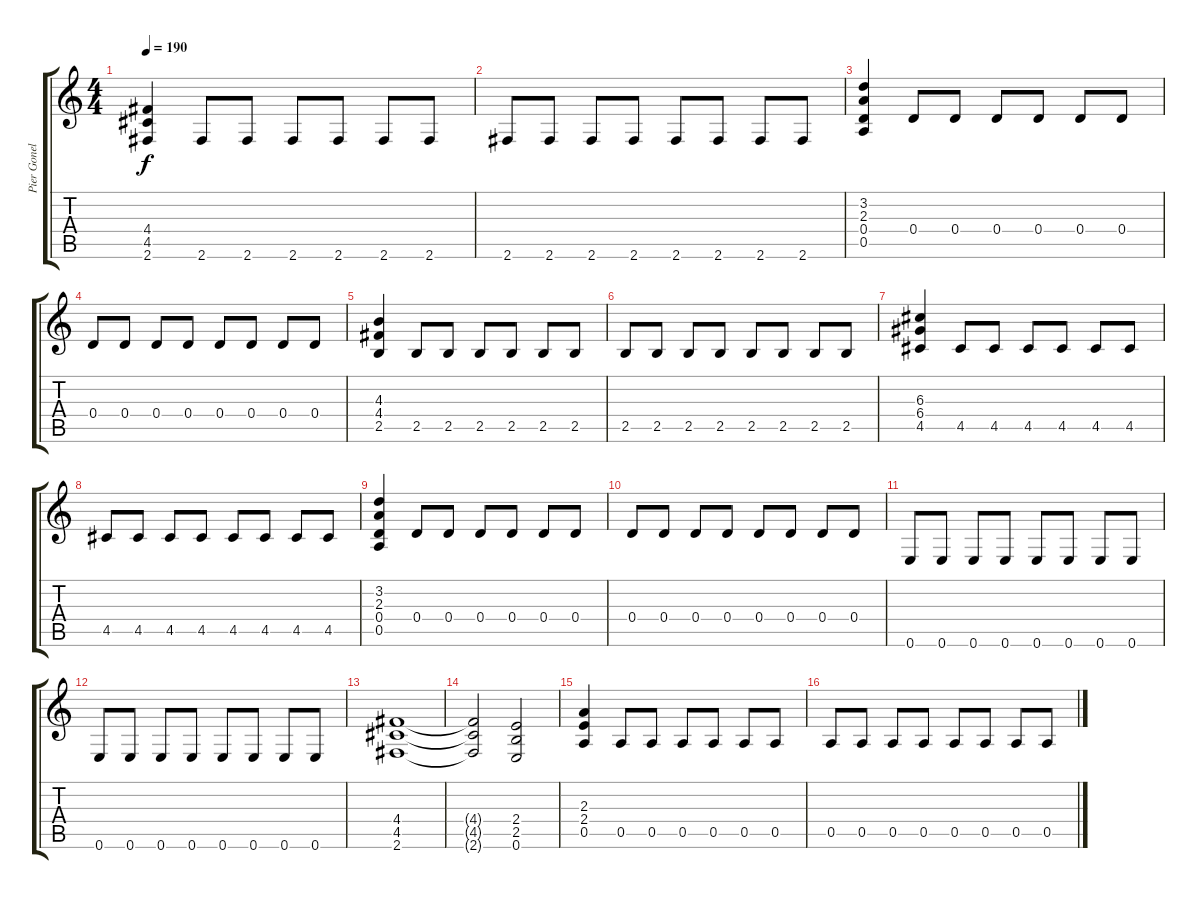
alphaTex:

\track ("Pier Gonella guitar 2" "Pier Gonel") {instrument distortionguitar}
\staff {score tabs}
\tuning (E4 B3 G3 D3 A2 E2) {hide}
\ts (4 4)
\tempo 190
\clef g2
\ks c
(4.4 4.5 2.6).4{dy f} 2.6.8 2.6.8 2.6.8 2.6.8 2.6.8 2.6.8 |
2.6.8 2.6.8 2.6.8 2.6.8 2.6.8 2.6.8 2.6.8 2.6.8 |
(3.2 2.3 0.4 0.5).4 0.4.8 0.4.8 0.4.8 0.4.8 0.4.8 0.4.8 |
0.4.8 0.4.8 0.4.8 0.4.8 0.4.8 0.4.8 0.4.8 0.4.8 |
(4.3 4.4 2.5).4 2.5.8 2.5.8 2.5.8 2.5.8 2.5.8 2.5.8 |
2.5.8 2.5.8 2.5.8 2.5.8 2.5.8 2.5.8 2.5.8 2.5.8 |
(6.3 6.4 4.5).4 4.5.8 4.5.8 4.5.8 4.5.8 4.5.8 4.5.8 |
4.5.8 4.5.8 4.5.8 4.5.8 4.5.8 4.5.8 4.5.8 4.5.8 |
(3.2 2.3 0.4 0.5).4 0.4.8 0.4.8 0.4.8 0.4.8 0.4.8 0.4.8 |
0.4.8 0.4.8 0.4.8 0.4.8 0.4.8 0.4.8 0.4.8 0.4.8 |
0.6.8 0.6.8 0.6.8 0.6.8 0.6.8 0.6.8 0.6.8 0.6.8 |
0.6.8 0.6.8 0.6.8 0.6.8 0.6.8 0.6.8 0.6.8 0.6.8 |
(4.4 4.5 2.6).1 |
(4.4{t} 4.5{t} 2.6{t}).2 (2.4 2.5 0.6).2 |
(2.3 2.4 0.5).4 0.5.8 0.5.8 0.5.8 0.5.8 0.5.8 0.5.8 |
0.5.8 0.5.8 0.5.8 0.5.8 0.5.8 0.5.8 0.5.8 0.5.8
